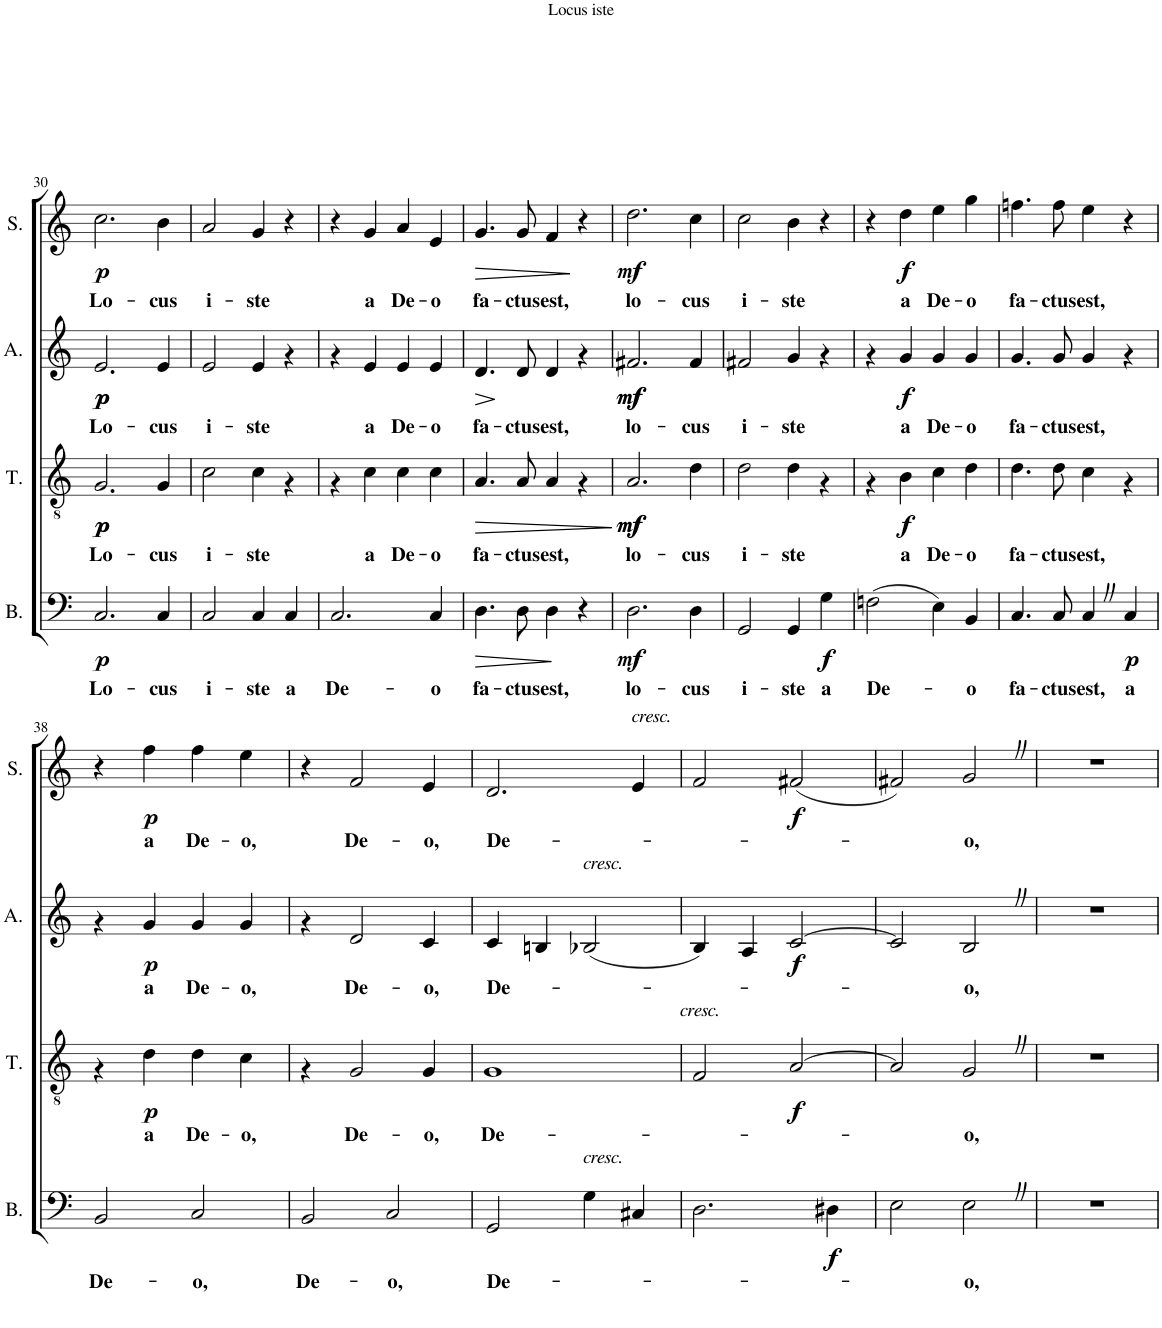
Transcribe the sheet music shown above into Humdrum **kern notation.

**kern	**text	**dynam	**kern	**text	**dynam	**kern	**text	**dynam	**kern	**text	**dynam
*part4	*part4	*part4	*part3	*part3	*part3	*part2	*part2	*part2	*part1	*part1	*part1
*staff4	*staff4	*staff4	*staff3	*staff3	*staff3	*staff2	*staff2	*staff2	*staff1	*staff1	*staff1
*I"Bass	*	*	*I"Tenor	*	*	*I"Alto	*	*	*I"Soprano	*	*
*I'B.	*	*	*I'T.	*	*	*I'A.	*	*	*I'S.	*	*
!!LO:PB:g=z
*clefF4	*	*	*clefGv2	*	*	*clefG2	*	*	*clefG2	*	*
*k[]	*	*	*k[]	*	*	*k[]	*	*	*k[]	*	*
*M4/4	*	*	*M4/4	*	*	*M4/4	*	*	*M4/4	*	*
=30	=30	=30	=30	=30	=30	=30	=30	=30	=30	=30	=30
!	!LO:LY:b	!LO:DY:b	!	!LO:LY:b	!LO:DY:b	!	!LO:LY:b	!	!	!LO:LY:b	!
*	*	*	*^	*	*	*^	*	*	*	*	*
!	!	!	!	!	!	!LO:DY:n=1:b	!	!	!	!LO:DY:b	!	!	!
!	!	!	!	!	!	!	!	!	!	!LO:DY:n=1:b	!	!	!LO:DY:b
2.C/	Lo-	p	1ryy	2.G/	Lo-	p p	1ryy	2.e/	Lo-	p p	2.cc\	Lo-	p
!	!LO:LY:b	!	!	!	!LO:LY:b	!	!	!	!LO:LY:b	!	!	!LO:LY:b	!
4C/	-cus	.	.	4G/	-cus	.	.	4e/	-cus	.	4b\	-cus	.
=31	=31	=31	=31	=31	=31	=31	=31	=31	=31	=31	=31	=31	=31
!	!LO:LY:b	!	!	!	!LO:LY:b	!	!	!	!LO:LY:b	!	!	!LO:LY:b	!
2C/	i-	.	1ryy	2c\	i-	.	1ryy	2e/	i-	.	2a/	i-	.
!	!LO:LY:b	!	!	!	!LO:LY:b	!	!	!	!LO:LY:b	!	!	!LO:LY:b	!
4C/	-ste	.	.	4c\	-ste	.	.	4e/	-ste	.	4g/	-ste	.
!	!LO:LY:b	!	!	!	!	!	!	!	!	!	!	!	!
4C/	a	.	.	4r	.	.	.	4r	.	.	4r	.	.
=32	=32	=32	=32	=32	=32	=32	=32	=32	=32	=32	=32	=32	=32
!	!LO:LY:b	!	!	!	!	!	!	!	!	!	!	!	!
2.C/	De-	.	1ryy	4r	.	.	1ryy	4r	.	.	4r	.	.
!	!	!	!	!	!LO:LY:b	!	!	!	!LO:LY:b	!	!	!LO:LY:b	!
.	.	.	.	4c\	a	.	.	4e/	a	.	4g/	a	.
!	!	!	!	!	!LO:LY:b	!	!	!	!LO:LY:b	!	!	!LO:LY:b	!
.	.	.	.	4c\	De-	.	.	4e/	De-	.	4a/	De-	.
!	!LO:LY:b	!	!	!	!LO:LY:b	!	!	!	!LO:LY:b	!	!	!LO:LY:b	!
4C/	-o	.	.	4c\	-o	.	.	4e/	-o	.	4e/	-o	.
=33	=33	=33	=33	=33	=33	=33	=33	=33	=33	=33	=33	=33	=33
!	!LO:LY:b	!LO:HP:b	!	!	!LO:LY:b	!LO:HP:b	!	!	!LO:LY:b	!LO:HP:b	!	!LO:LY:b	!LO:HP:b
4.D\	fa-	>	1ryy	4.A/	fa-	>	1ryy	4.d/	fa-	>	4.g/	fa-	>
!	!LO:LY:b	!	!	!	!LO:LY:b	!	!	!	!LO:LY:b	!	!	!LO:LY:b	!
8D\	-ctus	.	.	8A/	-ctus	.	.	8d/	-ctus	.	8g/	-ctus	.
!	!LO:LY:b	!	!	!	!LO:LY:b	!	!	!	!LO:LY:b	!	!	!LO:LY:b	!
4D\	est,	.	.	4A/	est,	.	.	4d/	est,	]	4f/	est,	.
4r	.	]	.	4r	.	.	.	4r	.	.	4r	.	]
*	*	*	*v	*v	*	*	*	*	*	*	*	*	*
*	*	*	*	*	*	*v	*v	*	*	*	*	*
.	.	.	.	.	]	.	.	.	.	.	.
=34	=34	=34	=34	=34	=34	=34	=34	=34	=34	=34	=34
!	!LO:LY:b	!LO:DY:b	!	!LO:LY:b	!LO:DY:b	!	!LO:LY:b	!	!	!LO:LY:b	!
*	*	*	*^	*	*	*^	*	*	*	*	*
!	!	!	!	!	!	!LO:DY:n=1:b	!	!	!	!LO:DY:b	!	!	!
!	!	!	!	!	!	!	!	!	!	!LO:DY:n=1:b	!	!	!LO:DY:b
2.D\	lo-	mf	1ryy	2.A/	lo-	mf mf	1ryy	2.f#X/	lo-	mf mf	2.dd\	lo-	mf
!	!LO:LY:b	!	!	!	!LO:LY:b	!	!	!	!LO:LY:b	!	!	!LO:LY:b	!
4D\	-cus	.	.	4d\	-cus	.	.	4f#/	-cus	.	4cc\	-cus	.
=35	=35	=35	=35	=35	=35	=35	=35	=35	=35	=35	=35	=35	=35
!	!LO:LY:b	!	!	!	!LO:LY:b	!	!	!	!LO:LY:b	!	!	!LO:LY:b	!
2GG/	i-	.	1ryy	2d\	i-	.	1ryy	2f#X/	i-	.	2cc\	i-	.
!	!LO:LY:b	!	!	!	!LO:LY:b	!	!	!	!LO:LY:b	!	!	!LO:LY:b	!
4GG/	-ste	.	.	4d\	-ste	.	.	4g/	-ste	.	4b\	-ste	.
!	!LO:LY:b	!LO:DY:b	!	!	!	!	!	!	!	!	!	!	!
4G\	a	f	.	4r	.	.	.	4r	.	.	4r	.	.
=36	=36	=36	=36	=36	=36	=36	=36	=36	=36	=36	=36	=36	=36
!	!LO:LY:b	!	!	!	!	!	!	!	!	!	!	!	!
(2Fn\	De-	.	1ryy	4r	.	.	1ryy	4r	.	.	4r	.	.
!	!	!	!	!	!LO:LY:b	!LO:DY:b	!	!	!LO:LY:b	!LO:DY:b	!	!LO:LY:b	!LO:DY:b
.	.	.	.	4B\	a	f	.	4g/	a	f	4dd\	a	f
!	!	!	!	!	!LO:LY:b	!	!	!	!LO:LY:b	!	!	!LO:LY:b	!
4E\)	.	.	.	4c\	De-	.	.	4g/	De-	.	4ee\	De-	.
!	!LO:LY:b	!	!	!	!LO:LY:b	!	!	!	!LO:LY:b	!	!	!LO:LY:b	!
4BB/	-o	.	.	4d\	-o	.	.	4g/	-o	.	4gg\	-o	.
=37	=37	=37	=37	=37	=37	=37	=37	=37	=37	=37	=37	=37	=37
!	!LO:LY:b	!	!	!	!LO:LY:b	!	!	!	!LO:LY:b	!	!	!LO:LY:b	!
4.C/	fa-	.	1ryy	4.d\	fa-	.	1ryy	4.g/	fa-	.	4.ffn\	fa-	.
!	!LO:LY:b	!	!	!	!LO:LY:b	!	!	!	!LO:LY:b	!	!	!LO:LY:b	!
8C/	-ctus	.	.	8d\	-ctus	.	.	8g/	-ctus	.	8ff\	-ctus	.
!	!LO:LY:b	!	!	!	!LO:LY:b	!	!	!	!LO:LY:b	!	!	!LO:LY:b	!
4CZ/	est,	.	.	4c\	est,	.	.	4g/	est,	.	4ee\	est,	.
!	!LO:LY:b	!LO:DY:b	!	!	!	!	!	!	!	!	!	!	!
4C/	a	p	.	4r	.	.	.	4r	.	.	4r	.	.
!!LO:LB:g=z
=38	=38	=38	=38	=38	=38	=38	=38	=38	=38	=38	=38	=38	=38
!	!LO:LY:b	!	!	!	!	!	!	!	!	!	!	!	!
2BB/	De-	.	1ryy	4r	.	.	1ryy	4r	.	.	4r	.	.
!	!	!	!	!	!LO:LY:b	!LO:DY:b	!	!	!LO:LY:b	!LO:DY:b	!	!LO:LY:b	!LO:DY:b
.	.	.	.	4d\	a	p	.	4g/	a	p	4ff\	a	p
!	!LO:LY:b	!	!	!	!LO:LY:b	!	!	!	!LO:LY:b	!	!	!LO:LY:b	!
2C/	-o,	.	.	4d\	De-	.	.	4g/	De-	.	4ff\	De-	.
!	!	!	!	!	!LO:LY:b	!	!	!	!LO:LY:b	!	!	!LO:LY:b	!
.	.	.	.	4c\	-o,	.	.	4g/	-o,	.	4ee\	-o,	.
=39	=39	=39	=39	=39	=39	=39	=39	=39	=39	=39	=39	=39	=39
!	!LO:LY:b	!	!	!	!	!	!	!	!	!	!	!	!
2BB/	De-	.	1ryy	4r	.	.	1ryy	4r	.	.	4r	.	.
!	!	!	!	!	!LO:LY:b	!	!	!	!LO:LY:b	!	!	!LO:LY:b	!
.	.	.	.	2G/	De-	.	.	2d/	De-	.	2f/	De-	.
!	!LO:LY:b	!	!	!	!	!	!	!	!	!	!	!	!
2C/	-o,	.	.	.	.	.	.	.	.	.	.	.	.
!	!	!	!	!	!LO:LY:b	!	!	!	!LO:LY:b	!	!	!LO:LY:b	!
.	.	.	.	4G/	-o,	.	.	4c/	-o,	.	4e/	-o,	.
=40	=40	=40	=40	=40	=40	=40	=40	=40	=40	=40	=40	=40	=40
!	!LO:LY:b	!	!	!	!LO:LY:b	!	!	!	!LO:LY:b	!	!	!LO:LY:b	!
2GG/	De-	.	1ryy	1G	De-	.	1ryy	4c/	De-	.	2.d/	De-	.
.	.	.	.	.	.	.	.	4Bn/	.	.	.	.	.
!	!	!	!	!	!	!	!	!LO:TX:a:i:t=cresc.	!	!	!	!	!
!LO:TX:a:i:t=cresc.	!	!	!	!	!	!	!	!	!	!	!	!	!
4G\	.	.	.	.	.	.	.	(2B-X/	.	.	.	.	.
!	!	!	!	!	!	!	!	!	!	!	!LO:TX:a:i:t=cresc.	!	!
4C#X/	.	.	.	.	.	.	.	.	.	.	4e/	.	.
!	!	!	!LO:TX:a:i:t=cresc.	!	!	!	!	!	!	!	!	!	!
=41	=41	=41	=41	=41	=41	=41	=41	=41	=41	=41	=41	=41	=41
!	!LO:LY:b	!	!	!	!LO:LY:b	!	!	!	!LO:LY:b	!	!	!LO:LY:b	!
2.D\	-­-	.	1ryy	2F/	-­-	.	1ryy	4B/)	-­-	.	2f/	-­-	.
.	.	.	.	.	.	.	.	4A/	.	.	.	.	.
!	!	!	!	!	!	!LO:DY:b	!	!	!	!LO:DY:b	!	!	!LO:DY:b
.	.	.	.	[2A/	.	f	.	[2c/	.	f	(2f#X/	.	f
!	!	!LO:DY:b	!	!	!	!	!	!	!	!	!	!	!
4D#X\	.	f	.	.	.	.	.	.	.	.	.	.	.
=42	=42	=42	=42	=42	=42	=42	=42	=42	=42	=42	=42	=42	=42
!	!LO:LY:b	!	!	!	!LO:LY:b	!	!	!	!LO:LY:b	!	!	!LO:LY:b	!
2E\	-­	.	1ryy	2A/]	-­	.	1ryy	2c/]	-­	.	2f#X/)	-­	.
!	!LO:LY:b	!	!	!	!LO:LY:b	!	!	!	!LO:LY:b	!	!	!LO:LY:b	!
2EZ\	o,	.	.	2G/	o,	.	.	2B/	o,	.	2gZ/	o,	.
*	*	*	*v	*v	*	*	*	*	*	*	*	*	*
*	*	*	*	*	*	*v	*v	*	*	*	*	*
=43	=43	=43	=43	=43	=43	=43	=43	=43	=43	=43	=43
1r	.	.	1r	.	.	1r	.	.	1r	.	.
=	=	=	=	=	=	=	=	=	=	=	=
*-	*-	*-	*-	*-	*-	*-	*-	*-	*-	*-	*-
